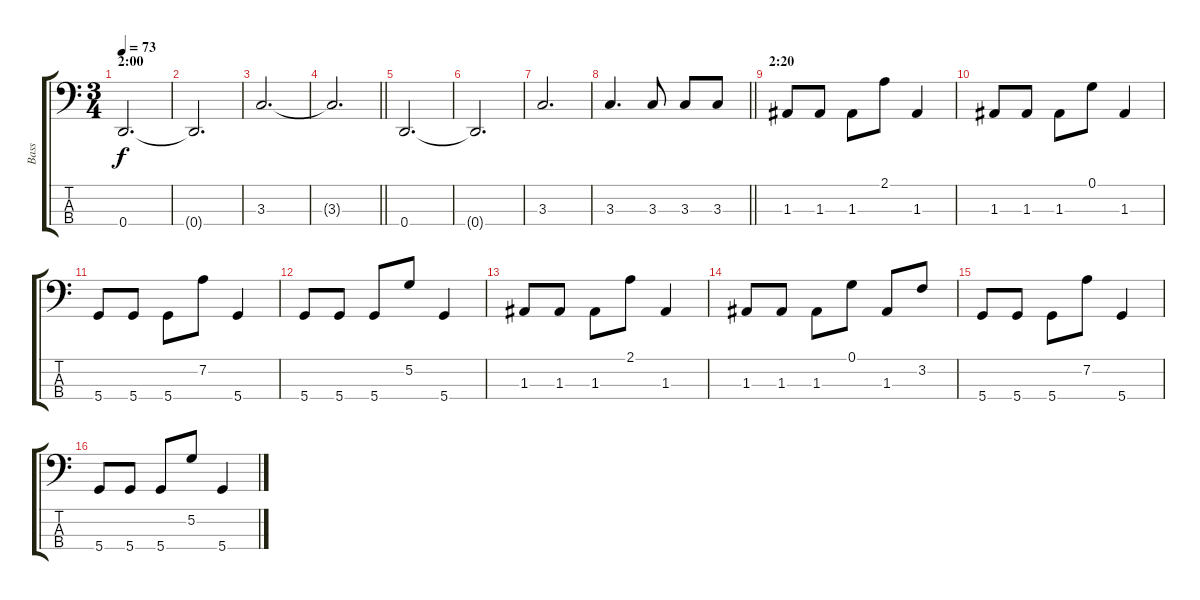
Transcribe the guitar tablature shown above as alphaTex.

\track ("Bass" "Bass") {instrument electricbassfinger}
\staff {score tabs}
\tuning (G2 D2 A1 D1) {hide}
\ts (3 4)
\section ("" "2:00")
\tempo 73
\clef f4
\ks c
0.4.2{d dy f} |
0.4{t}.2{d} |
3.3.2{d} |
\barLineRight lightlight
3.3{t}.2{d} |
0.4.2{d} |
0.4{t}.2{d} |
3.3.2{d} |
\barLineRight lightlight
3.3.4{d} 3.3.8 3.3.8 3.3.8 |
\section ("" "2:20")
1.3.8 1.3.8 1.3.8 2.1.8 1.3.4 |
1.3.8 1.3.8 1.3.8 0.1.8 1.3.4 |
5.4.8 5.4.8 5.4.8 7.2.8 5.4.4 |
5.4.8 5.4.8 5.4.8 5.2.8 5.4.4 |
1.3.8 1.3.8 1.3.8 2.1.8 1.3.4 |
1.3.8 1.3.8 1.3.8 0.1.8 1.3.8 3.2.8 |
5.4.8 5.4.8 5.4.8 7.2.8 5.4.4 |
5.4.8 5.4.8 5.4.8 5.2.8 5.4.4
